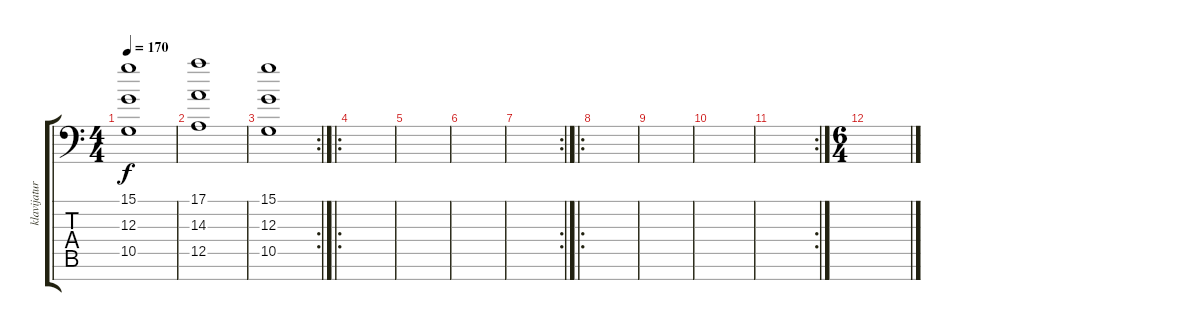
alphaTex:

\track ("klavijatura 1" "klavijatur") {instrument pad4choir}
\staff {score tabs}
\tuning (E4 B3 G3 D3 A2 E2 A1) {hide}
\ts (4 4)
\tempo 170
\clef f4
\ks c
(15.1 12.3 10.5).1{dy f} |
(17.1 14.3 12.5).1 |
\rc 2
(15.1 12.3 10.5).1 |
\ro
|
|
|
\rc 2
|
\ro
|
|
|
\rc 2
|
\ts (6 4)
